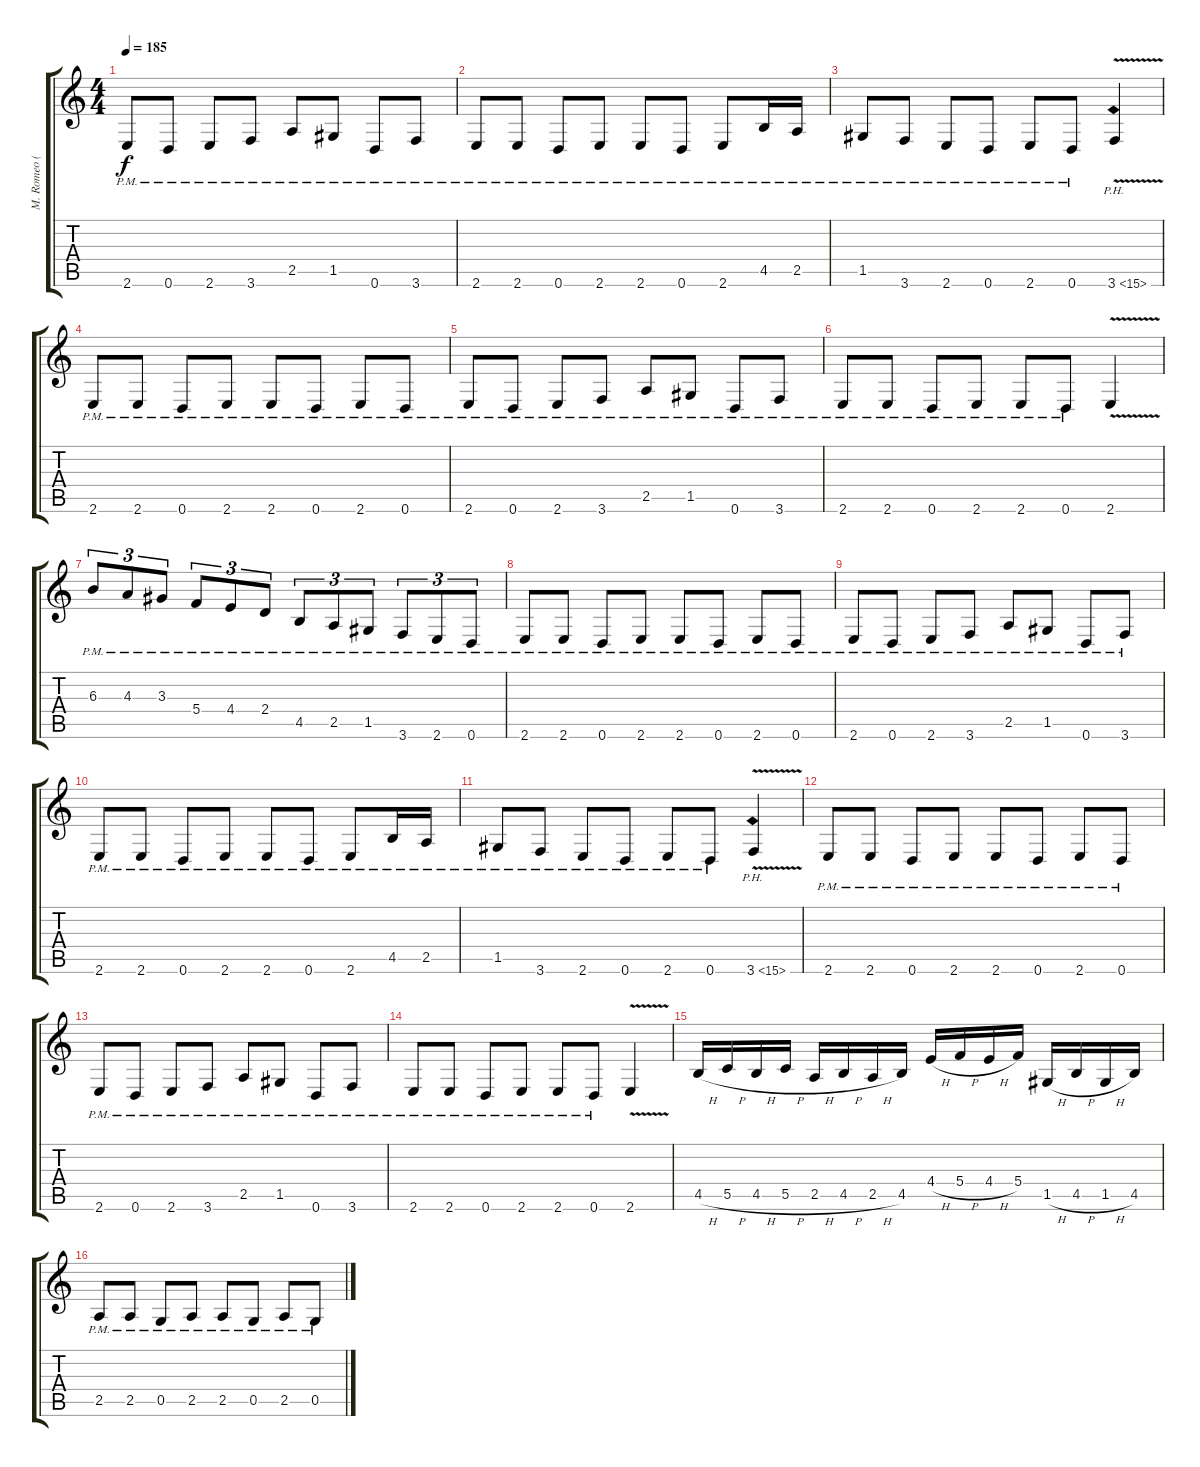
\track ("M. Romeo (Base)" "M. Romeo (") {instrument distortionguitar}
\staff {score tabs}
\tuning (D4 A3 F3 C3 G2 D2) {hide}
\ts (4 4)
\tempo 185
\clef g2
\ks c
2.6{pm}.8{dy f} 0.6{pm}.8 2.6{pm}.8 3.6{pm}.8 2.5{pm}.8 1.5{pm}.8 0.6{pm}.8 3.6{pm}.8 |
2.6{pm}.8 2.6{pm}.8 0.6{pm}.8 2.6{pm}.8 2.6{pm}.8 0.6{pm}.8 2.6{pm}.8 4.5{pm}.16 2.5{pm}.16 |
1.5{pm}.8 3.6{pm}.8 2.6{pm}.8 0.6{pm}.8 2.6{pm}.8 0.6{pm}.8 3.6{ph 12 v}.4 |
2.6{pm}.8 2.6{pm}.8 0.6{pm}.8 2.6{pm}.8 2.6{pm}.8 0.6{pm}.8 2.6{pm}.8 0.6{pm}.8 |
2.6{pm}.8 0.6{pm}.8 2.6{pm}.8 3.6{pm}.8 2.5{pm}.8 1.5{pm}.8 0.6{pm}.8 3.6{pm}.8 |
2.6{pm}.8 2.6{pm}.8 0.6{pm}.8 2.6{pm}.8 2.6{pm}.8 0.6{pm}.8 2.6{v}.4 |
6.3{pm}.8{tu (3 2)} 4.3{pm}.8{tu (3 2)} 3.3{pm}.8{tu (3 2)} 5.4{pm}.8{tu (3 2)} 4.4{pm}.8{tu (3 2)} 2.4{pm}.8{tu (3 2)} 4.5{pm}.8{tu (3 2)} 2.5{pm}.8{tu (3 2)} 1.5{pm}.8{tu (3 2)} 3.6{pm}.8{tu (3 2)} 2.6{pm}.8{tu (3 2)} 0.6{pm}.8{tu (3 2)} |
2.6{pm}.8 2.6{pm}.8 0.6{pm}.8 2.6{pm}.8 2.6{pm}.8 0.6{pm}.8 2.6{pm}.8 0.6{pm}.8 |
2.6{pm}.8 0.6{pm}.8 2.6{pm}.8 3.6{pm}.8 2.5{pm}.8 1.5{pm}.8 0.6{pm}.8 3.6{pm}.8 |
2.6{pm}.8 2.6{pm}.8 0.6{pm}.8 2.6{pm}.8 2.6{pm}.8 0.6{pm}.8 2.6{pm}.8 4.5{pm}.16 2.5{pm}.16 |
1.5{pm}.8 3.6{pm}.8 2.6{pm}.8 0.6{pm}.8 2.6{pm}.8 0.6{pm}.8 3.6{ph 12 v}.4 |
2.6{pm}.8 2.6{pm}.8 0.6{pm}.8 2.6{pm}.8 2.6{pm}.8 0.6{pm}.8 2.6{pm}.8 0.6{pm}.8 |
2.6{pm}.8 0.6{pm}.8 2.6{pm}.8 3.6{pm}.8 2.5{pm}.8 1.5{pm}.8 0.6{pm}.8 3.6{pm}.8 |
2.6{pm}.8 2.6{pm}.8 0.6{pm}.8 2.6{pm}.8 2.6{pm}.8 0.6{pm}.8 2.6{v}.4 |
4.5{h}.16 5.5{h}.16 4.5{h}.16 5.5{h}.16 2.5{h}.16 4.5{h}.16 2.5{h}.16 4.5.16 4.4{h}.16 5.4{h}.16 4.4{h}.16 5.4.16 1.5{h}.16 4.5{h}.16 1.5{h}.16 4.5.16 |
2.5{pm}.8 2.5{pm}.8 0.5{pm}.8 2.5{pm}.8 2.5{pm}.8 0.5{pm}.8 2.5{pm}.8 0.5{pm}.8
